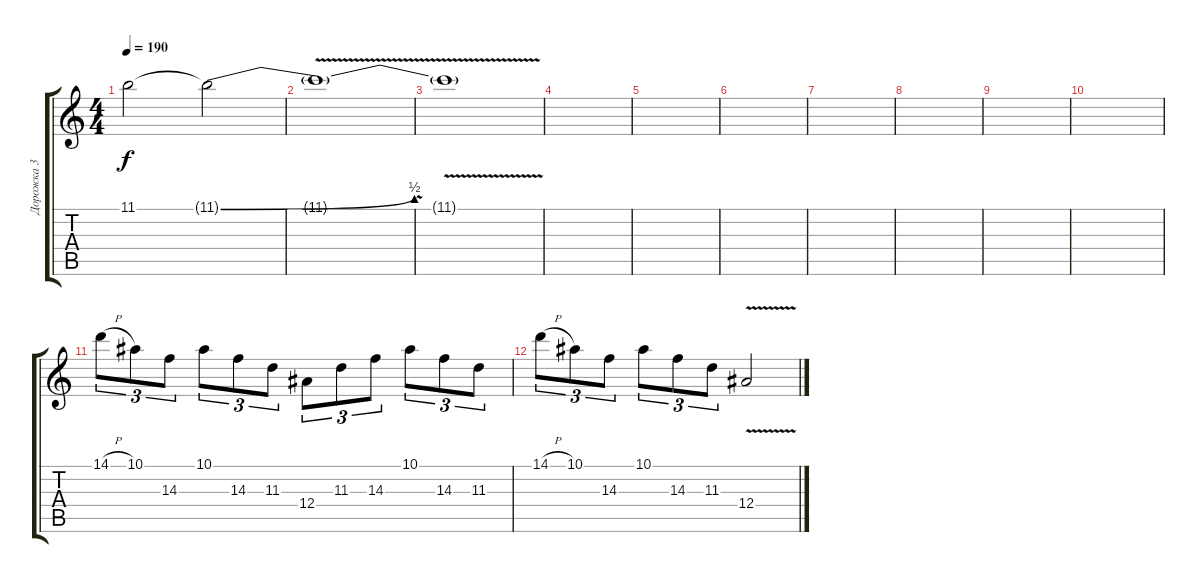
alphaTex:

\track ("Дорожка 3" "Дорожка 3") {instrument overdrivenguitar}
\staff {score tabs}
\tuning (C4 G3 Eb3 Bb2 F2 C2) {hide}
\ts (4 4)
\tempo 190
\clef g2
\ks c
11.1.2{dy f} 11.1{be (bend 0 0 60 2) t}.2 |
11.1{v t}.1 |
11.1{t}.1 |
|
|
|
|
|
|
|
14.1{h}.8{tu (3 2)} 10.1.8{tu (3 2)} 14.3.8{tu (3 2)} 10.1.8{tu (3 2)} 14.3.8{tu (3 2)} 11.3.8{tu (3 2)} 12.4.8{tu (3 2)} 11.3.8{tu (3 2)} 14.3.8{tu (3 2)} 10.1.8{tu (3 2)} 14.3.8{tu (3 2)} 11.3.8{tu (3 2)} |
14.1{h}.8{tu (3 2)} 10.1.8{tu (3 2)} 14.3.8{tu (3 2)} 10.1.8{tu (3 2)} 14.3.8{tu (3 2)} 11.3.8{tu (3 2)} 12.4{v}.2
